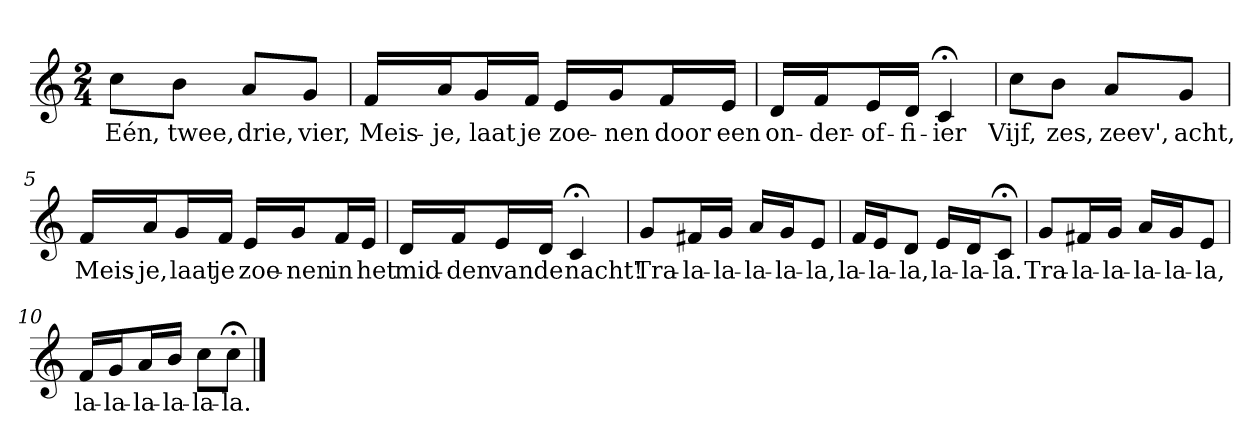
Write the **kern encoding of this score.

**kern	**text
*part1	*part1
*staff1	*staff1
*k[]	*
*C:	*
*M2/4	*
*MM120	*
=1	=1
8ccL	Eén,
8bJ	twee,
8aL	drie,
8gJ	vier,
=2	=2
16fLL	Meis-
16aJ	-je,
16gL	laat
16fJJ	je
16eLL	zoe-
16gJ	-nen
16fL	door
16eJJ	een
=3	=3
16dLL	on-
16fJ	-der-
16eL	-of-
16dJJ	-fi-
4c;<	-ier
=4	=4
8ccL	Vijf,
8bJ	zes,
8aL	zeev',
8gJ	acht,
=5	=5
16fLL	Meis-
16aJ	-je,
16gL	laat
16fJJ	je
16eLL	zoe-
16gJ	-nen
16fL	in
16eJJ	het
=6	=6
16dLL	mid-
16fJ	-den
16eL	van
16dJJ	de
4c;<	nacht!
=7	=7
8gL	Tra-
16f#XL	-la-
16gJJ	-la-
16aLL	-la-
16gJ	-la-
8eJ	-la,
=8	=8
16fLL	la-
16eJ	-la-
8dJ	-la,
16eLL	la-
16dJ	-la-
8c;<J	-la.
=9	=9
8gL	Tra-
16f#XL	-la-
16gJJ	-la-
16aLL	-la-
16gJ	-la-
8eJ	-la,
=10	=10
16fLL	la-
16gJ	-la-
16aL	-la-
16bJJ	-la-
8ccL	-la-
8cc;<J	-la.
==	==
*-	*-
